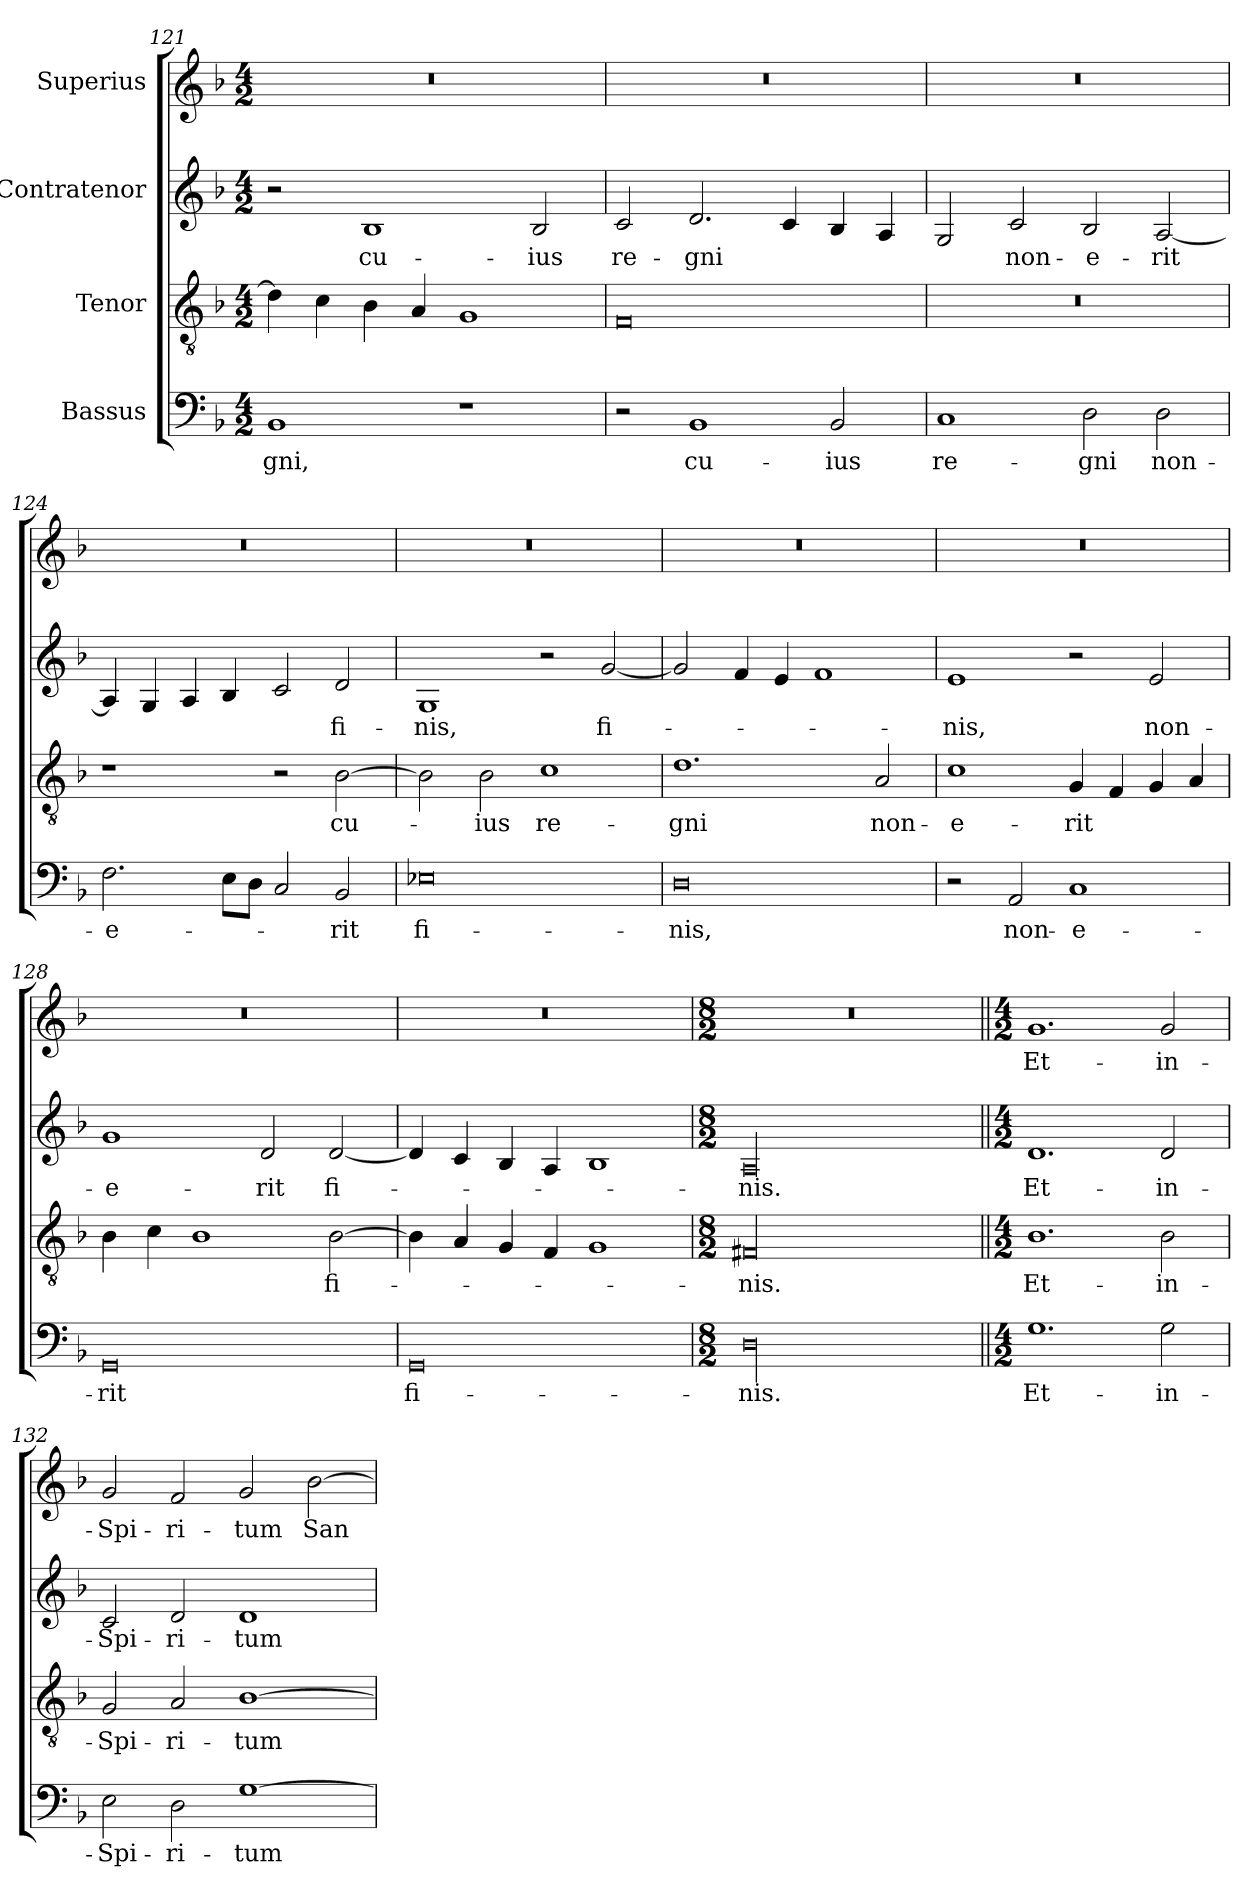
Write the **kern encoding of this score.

**kern	**text	**kern	**text	**kern	**text	**kern	**text
*part4	*part4	*part3	*part3	*part2	*part2	*part1	*part1
*staff4	*staff4	*staff3	*staff3	*staff2	*staff2	*staff1	*staff1
*I"Bassus	*	*I"Tenor	*	*I"Contratenor	*	*I"Superius	*
*clefF4	*	*clefGv2	*	*clefG2	*	*clefG2	*
*k[b-]	*	*k[b-]	*	*k[b-]	*	*k[b-]	*
*M4/2	*	*M4/2	*	*M4/2	*	*M4/2	*
=121	=121	=121	=121	=121	=121	=121	=121
1BB-/	-gni,	4d\]	.	2r	.	0r	.
.	.	4c\	.	.	.	.	.
.	.	4B-\	.	1B-/	cu-	.	.
.	.	4A/	.	.	.	.	.
1r	.	1G/	.	.	.	.	.
.	.	.	.	2B-/	-ius	.	.
=122	=122	=122	=122	=122	=122	=122	=122
2r	.	0F/	.	2c/	re-	0r	.
1BB-/	cu-	.	.	2.d/	-gni	.	.
.	.	.	.	4c/	.	.	.
2BB-/	-ius	.	.	4B-/	.	.	.
.	.	.	.	4A/	.	.	.
=123	=123	=123	=123	=123	=123	=123	=123
1C/	re-	0r	.	2G/	.	0r	.
.	.	.	.	2c/	non-	.	.
2D\	-gni	.	.	2B-/	e-	.	.
2D\	non-	.	.	[2A/	-rit	.	.
=124	=124	=124	=124	=124	=124	=124	=124
2.F\	e-	1r	.	4A/]	.	0r	.
.	.	.	.	4G/	.	.	.
.	.	.	.	4A/	.	.	.
8E\L	.	.	.	4B-/	.	.	.
8D\J	.	.	.	.	.	.	.
2C/	.	2r	.	2c/	.	.	.
2BB-/	-rit	[2B-\	cu-	2d/	fi-	.	.
=125	=125	=125	=125	=125	=125	=125	=125
0E-X\	fi-	2B-\]	.	1G/	-nis,	0r	.
.	.	2B-\	-ius	.	.	.	.
.	.	1c\	re-	2r	.	.	.
.	.	.	.	[2g/	fi-	.	.
=126	=126	=126	=126	=126	=126	=126	=126
0D\	-nis,	1.d\	-gni	2g/]	.	0r	.
.	.	.	.	4f/	.	.	.
.	.	.	.	4e/	.	.	.
.	.	.	.	1f/	.	.	.
.	.	2A/	non-	.	.	.	.
=127	=127	=127	=127	=127	=127	=127	=127
2r	.	1c\	e-	1e/	-nis,	0r	.
2AA/	non-	.	.	.	.	.	.
1C/	e-	4G/	-rit	2r	.	.	.
.	.	4F/	.	.	.	.	.
.	.	4G/	.	2e/	non-	.	.
.	.	4A/	.	.	.	.	.
=128	=128	=128	=128	=128	=128	=128	=128
0GG/	-rit	4B-\	.	1g/	e-	0r	.
.	.	4c\	.	.	.	.	.
.	.	1B-\	.	.	.	.	.
.	.	.	.	2d/	-rit	.	.
.	.	[2B-\	fi-	[2d/	fi-	.	.
=129	=129	=129	=129	=129	=129	=129	=129
0GG/	fi-	4B-\]	.	4d/]	.	0r	.
.	.	4A/	.	4c/	.	.	.
.	.	4G/	.	4B-/	.	.	.
.	.	4F/	.	4A/	.	.	.
.	.	1G/	.	1B-/	.	.	.
=130	=130	=130	=130	=130	=130	=130	=130
*M8/2	*	*M8/2	*	*M8/2	*	*M8/2	*
00D\	-nis.	00F#X/	-nis.	00A/	-nis.	00r	.
=131||	=131||	=131||	=131||	=131||	=131||	=131||	=131||
*M4/2	*	*M4/2	*	*M4/2	*	*M4/2	*
1.G\	Et-	1.B-\	Et-	1.d/	Et-	1.g/	Et-
2G\	in-	2B-\	in-	2d/	in-	2g/	in-
=132	=132	=132	=132	=132	=132	=132	=132
2E\	Spi-	2G/	Spi-	2c/	Spi-	2g/	Spi-
2D\	-ri-	2A/	-ri-	2d/	-ri-	2f/	-ri-
[1G\	-tum	[1B-\	-tum	1d/	-tum	2g/	-tum
.	.	.	.	.	.	[2b-\	San-
=	=	=	=	=	=	=	=
*-	*-	*-	*-	*-	*-	*-	*-
